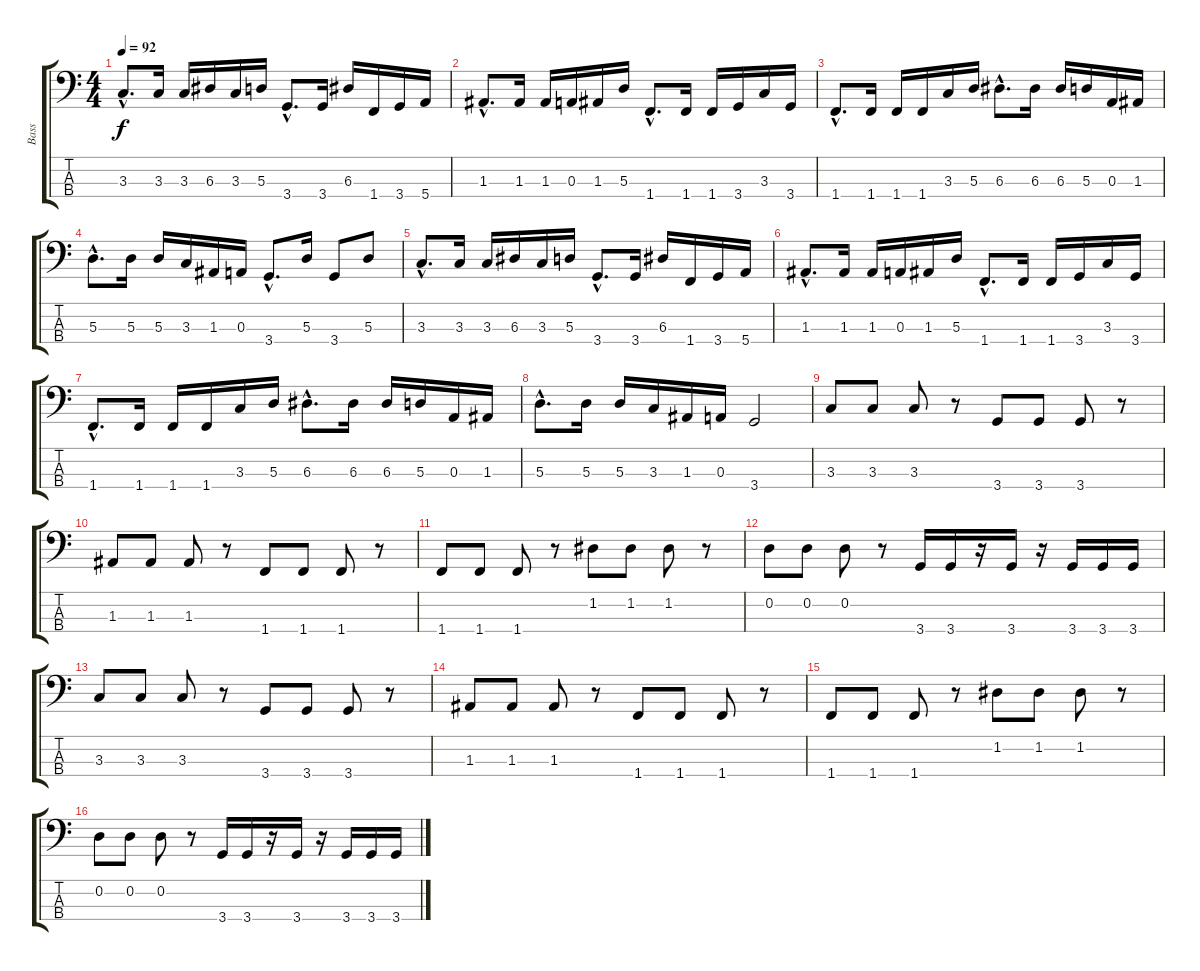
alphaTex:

\track ("Bass" "Bass") {instrument electricbassfinger}
\staff {score tabs}
\tuning (G2 D2 A1 E1) {hide}
\ts (4 4)
\tempo 92
\clef f4
\ks c
3.3{hac}.8{d dy f} 3.3.16 3.3.16 6.3.16 3.3.16 5.3.16 3.4{hac}.8{d} 3.4.16 6.3.16 1.4.16 3.4.16 5.4.16 |
1.3{hac}.8{d} 1.3.16 1.3.16 0.3.16 1.3.16 5.3.16 1.4{hac}.8{d} 1.4.16 1.4.16 3.4.16 3.3.16 3.4.16 |
1.4{hac}.8{d} 1.4.16 1.4.16 1.4.16 3.3.16 5.3.16 6.3{hac}.8{d} 6.3.16 6.3.16 5.3.16 0.3.16 1.3.16 |
5.3{hac}.8{d} 5.3.16 5.3.16 3.3.16 1.3.16 0.3.16 3.4{hac}.8{d} 5.3.16 3.4.8 5.3.8 |
3.3{hac}.8{d} 3.3.16 3.3.16 6.3.16 3.3.16 5.3.16 3.4{hac}.8{d} 3.4.16 6.3.16 1.4.16 3.4.16 5.4.16 |
1.3{hac}.8{d} 1.3.16 1.3.16 0.3.16 1.3.16 5.3.16 1.4{hac}.8{d} 1.4.16 1.4.16 3.4.16 3.3.16 3.4.16 |
1.4{hac}.8{d} 1.4.16 1.4.16 1.4.16 3.3.16 5.3.16 6.3{hac}.8{d} 6.3.16 6.3.16 5.3.16 0.3.16 1.3.16 |
5.3{hac}.8{d} 5.3.16 5.3.16 3.3.16 1.3.16 0.3.16 3.4.2 |
3.3.8 3.3.8 3.3.8 r.8 3.4.8 3.4.8 3.4.8 r.8 |
1.3.8 1.3.8 1.3.8 r.8 1.4.8 1.4.8 1.4.8 r.8 |
1.4.8 1.4.8 1.4.8 r.8 1.2.8 1.2.8 1.2.8 r.8 |
0.2.8 0.2.8 0.2.8 r.8 3.4.16 3.4.16 r.16 3.4.16 r.16 3.4.16 3.4.16 3.4.16 |
3.3.8 3.3.8 3.3.8 r.8 3.4.8 3.4.8 3.4.8 r.8 |
1.3.8 1.3.8 1.3.8 r.8 1.4.8 1.4.8 1.4.8 r.8 |
1.4.8 1.4.8 1.4.8 r.8 1.2.8 1.2.8 1.2.8 r.8 |
0.2.8 0.2.8 0.2.8 r.8 3.4.16 3.4.16 r.16 3.4.16 r.16 3.4.16 3.4.16 3.4.16
